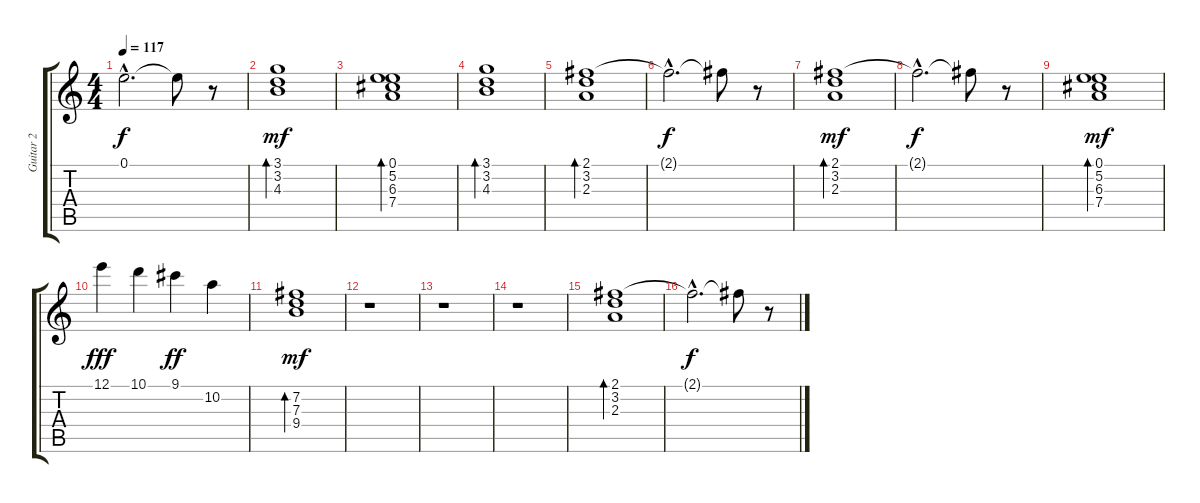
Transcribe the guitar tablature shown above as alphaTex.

\track ("Guitar 2" "Guitar 2") {instrument electricguitarjazz}
\staff {score tabs}
\tuning (E4 B3 G3 D3 A2 E2) {hide}
\ts (4 4)
\tempo 117
\clef g2
\ks c
0.1{hac t}.2{d dy f} 0.1{t}.8 r.8 |
(3.1 3.2 4.3).1{bd 480 dy mf} |
(0.1 5.2 6.3 7.4).1{bd 480} |
(3.1 3.2 4.3).1{bd 480} |
(2.1 3.2 2.3).1{bd 480} |
2.1{hac t}.2{d dy f} 2.1{t}.8 r.8 |
(2.1 3.2 2.3).1{bd 480 dy mf} |
2.1{hac t}.2{d dy f} 2.1{t}.8 r.8 |
(0.1 5.2 6.3 7.4).1{bd 480 dy mf} |
12.1.4{dy fff} 10.1.4 9.1.4{dy ff} 10.2.4 |
(7.2 7.3 9.4).1{bd 120 dy mf} |
r.1 |
r.1 |
r.1 |
(2.1 3.2 2.3).1{bd 480} |
2.1{hac t}.2{d dy f} 2.1{t}.8 r.8
